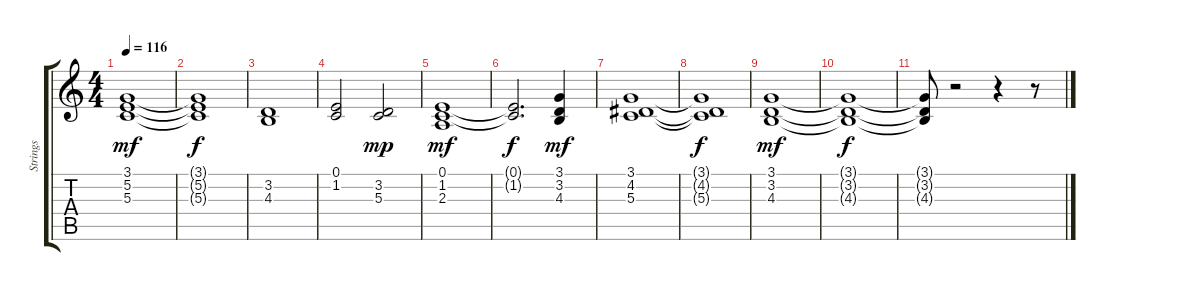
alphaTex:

\track ("Strings" "Strings") {instrument synthstrings1}
\staff {score tabs}
\tuning (E4 B3 G3 D3 A2 E2) {hide}
\ts (4 4)
\tempo 116
\clef g2
\ks c
(3.1 5.2 5.3).1{dy mf} |
(3.1{t} 5.2{t} 5.3{t}).1{dy f} |
(3.2 4.3).1 |
(0.1 1.2).2 (3.2 5.3).2{dy mp} |
(0.1 1.2 2.3).1{dy mf} |
(0.1{t} 1.2{t}).2{d dy f} (3.1 3.2 4.3).4{dy mf} |
(3.1 4.2 5.3).1 |
(3.1{t} 4.2{t} 5.3{t}).1{dy f} |
(3.1 3.2 4.3).1{dy mf} |
(3.1{t} 3.2{t} 4.3{t}).1{dy f} |
(3.1{t} 3.2{t} 4.3{t}).8 r.2 r.4 r.8
